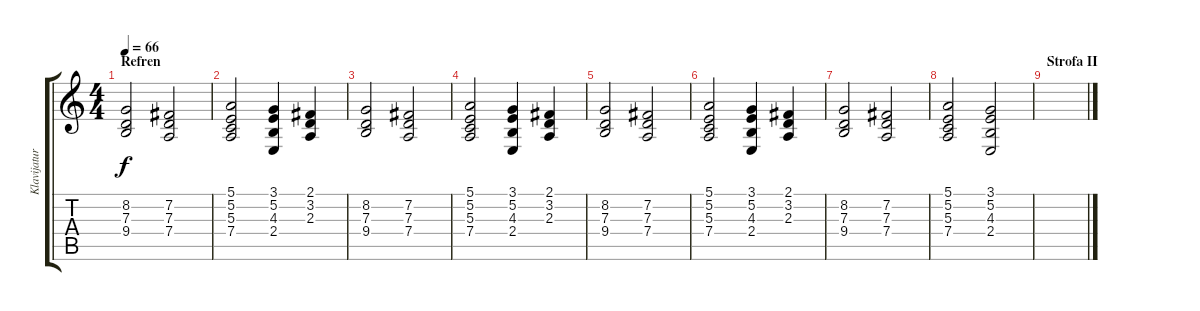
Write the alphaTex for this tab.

\track ("Klavijature 2" "Klavijatur") {instrument choiraahs}
\staff {score tabs}
\tuning (E4 B3 G3 D3 A2 E2) {hide}
\ts (4 4)
\section ("" "Refren")
\tempo 66
\clef g2
\ks c
(8.2 7.3 9.4).2{dy f} (7.2 7.3 7.4).2 |
(5.1 5.2 5.3 7.4).2 (3.1 5.2 4.3 2.4).4 (2.1 3.2 2.3).4 |
(8.2 7.3 9.4).2 (7.2 7.3 7.4).2 |
(5.1 5.2 5.3 7.4).2 (3.1 5.2 4.3 2.4).4 (2.1 3.2 2.3).4 |
(8.2 7.3 9.4).2 (7.2 7.3 7.4).2 |
(5.1 5.2 5.3 7.4).2 (3.1 5.2 4.3 2.4).4 (2.1 3.2 2.3).4 |
(8.2 7.3 9.4).2 (7.2 7.3 7.4).2 |
(5.1 5.2 5.3 7.4).2 (3.1 5.2 4.3 2.4).2 |
\section ("" "Strofa II")
